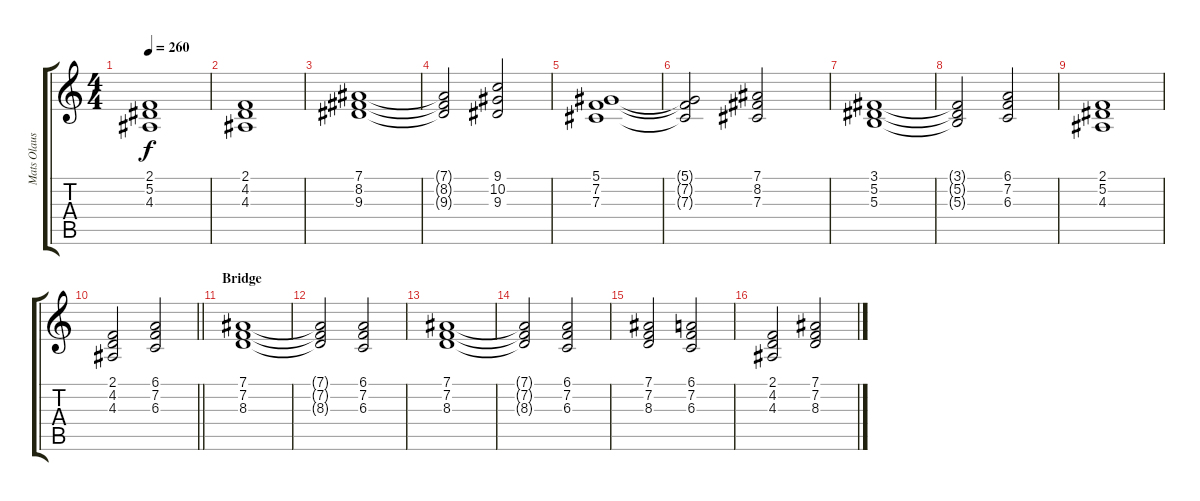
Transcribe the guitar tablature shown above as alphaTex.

\track ("Mats Olausson" "Mats Olaus") {instrument percussiveorgan}
\staff {score tabs}
\tuning (Eb4 Bb3 Gb3 Db3 Ab2 Eb2) {hide}
\ts (4 4)
\tempo 260
\clef g2
\ks c
(2.1 5.2 4.3).1{dy f} |
(2.1 4.2 4.3).1 |
(7.1 8.2 9.3).1 |
(7.1{t} 8.2{t} 9.3{t}).2 (9.1 10.2 9.3).2 |
(5.1 7.2 7.3).1 |
(5.1{t} 7.2{t} 7.3{t}).2 (7.1 8.2 7.3).2 |
(3.1 5.2 5.3).1 |
(3.1{t} 5.2{t} 5.3{t}).2 (6.1 7.2 6.3).2 |
(2.1 5.2 4.3).1 |
\barLineRight lightlight
(2.1 4.2 4.3).2 (6.1 7.2 6.3).2 |
\section ("" "Bridge")
(7.1 7.2 8.3).1 |
(7.1{t} 7.2{t} 8.3{t}).2 (6.1 7.2 6.3).2 |
(7.1 7.2 8.3).1 |
(7.1{t} 7.2{t} 8.3{t}).2 (6.1 7.2 6.3).2 |
(7.1 7.2 8.3).2 (6.1 7.2 6.3).2 |
(2.1 4.2 4.3).2 (7.1 7.2 8.3).2
